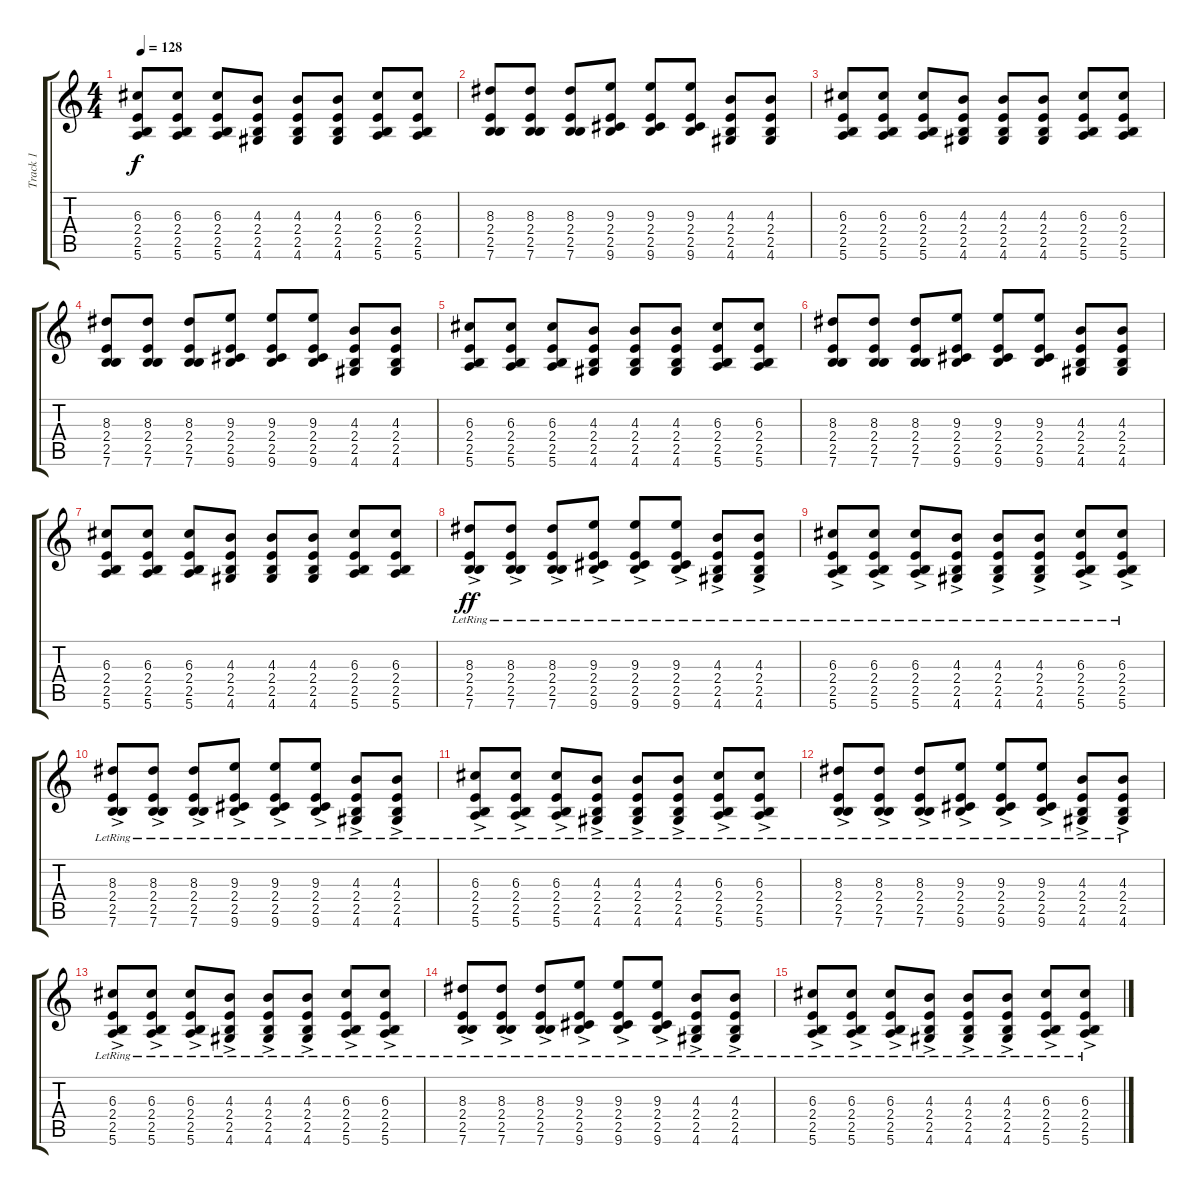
\track ("Track 1" "Track 1") {instrument electricguitarjazz}
\staff {score tabs}
\tuning (E4 B3 G3 D3 A2 E2) {hide}
\ts (4 4)
\tempo 128
\clef g2
\ks c
(6.3 2.4 2.5 5.6).8{dy f} (6.3 2.4 2.5 5.6).8 (6.3 2.4 2.5 5.6).8 (4.3 2.4 2.5 4.6).8 (4.3 2.4 2.5 4.6).8 (4.3 2.4 2.5 4.6).8 (6.3 2.4 2.5 5.6).8 (6.3 2.4 2.5 5.6).8 |
(8.3 2.4 2.5 7.6).8 (8.3 2.4 2.5 7.6).8 (8.3 2.4 2.5 7.6).8 (9.3 2.4 2.5 9.6).8 (9.3 2.4 2.5 9.6).8 (9.3 2.4 2.5 9.6).8 (4.3 2.4 2.5 4.6).8 (4.3 2.4 2.5 4.6).8 |
(6.3 2.4 2.5 5.6).8 (6.3 2.4 2.5 5.6).8 (6.3 2.4 2.5 5.6).8 (4.3 2.4 2.5 4.6).8 (4.3 2.4 2.5 4.6).8 (4.3 2.4 2.5 4.6).8 (6.3 2.4 2.5 5.6).8 (6.3 2.4 2.5 5.6).8 |
(8.3 2.4 2.5 7.6).8 (8.3 2.4 2.5 7.6).8 (8.3 2.4 2.5 7.6).8 (9.3 2.4 2.5 9.6).8 (9.3 2.4 2.5 9.6).8 (9.3 2.4 2.5 9.6).8 (4.3 2.4 2.5 4.6).8 (4.3 2.4 2.5 4.6).8 |
(6.3 2.4 2.5 5.6).8 (6.3 2.4 2.5 5.6).8 (6.3 2.4 2.5 5.6).8 (4.3 2.4 2.5 4.6).8 (4.3 2.4 2.5 4.6).8 (4.3 2.4 2.5 4.6).8 (6.3 2.4 2.5 5.6).8 (6.3 2.4 2.5 5.6).8 |
(8.3 2.4 2.5 7.6).8 (8.3 2.4 2.5 7.6).8 (8.3 2.4 2.5 7.6).8 (9.3 2.4 2.5 9.6).8 (9.3 2.4 2.5 9.6).8 (9.3 2.4 2.5 9.6).8 (4.3 2.4 2.5 4.6).8 (4.3 2.4 2.5 4.6).8 |
(6.3 2.4 2.5 5.6).8 (6.3 2.4 2.5 5.6).8 (6.3 2.4 2.5 5.6).8 (4.3 2.4 2.5 4.6).8 (4.3 2.4 2.5 4.6).8 (4.3 2.4 2.5 4.6).8 (6.3 2.4 2.5 5.6).8 (6.3 2.4 2.5 5.6).8 |
(8.3{ac lr} 2.4{ac lr} 2.5{ac lr} 7.6{ac lr}).8{dy ff} (8.3{ac lr} 2.4{ac lr} 2.5{ac lr} 7.6{ac lr}).8 (8.3{ac lr} 2.4{ac lr} 2.5{ac lr} 7.6{ac lr}).8 (9.3{ac lr} 2.4{ac lr} 2.5{ac lr} 9.6{ac lr}).8 (9.3{ac lr} 2.4{ac lr} 2.5{ac lr} 9.6{ac lr}).8 (9.3{ac lr} 2.4{ac lr} 2.5{ac lr} 9.6{ac lr}).8 (4.3{ac lr} 2.4{ac lr} 2.5{ac lr} 4.6{ac lr}).8 (4.3{ac lr} 2.4{ac lr} 2.5{ac lr} 4.6{ac lr}).8 |
(6.3{ac lr} 2.4{ac lr} 2.5{ac lr} 5.6{ac lr}).8 (6.3{ac lr} 2.4{ac lr} 2.5{ac lr} 5.6{ac lr}).8 (6.3{ac lr} 2.4{ac lr} 2.5{ac lr} 5.6{ac lr}).8 (4.3{ac lr} 2.4{ac lr} 2.5{ac lr} 4.6{ac lr}).8 (4.3{ac lr} 2.4{ac lr} 2.5{ac lr} 4.6{ac lr}).8 (4.3{ac lr} 2.4{ac lr} 2.5{ac lr} 4.6{ac lr}).8 (6.3{ac lr} 2.4{ac lr} 2.5{ac lr} 5.6{ac lr}).8 (6.3{ac lr} 2.4{ac lr} 2.5{ac lr} 5.6{ac lr}).8 |
(8.3{ac lr} 2.4{ac lr} 2.5{ac lr} 7.6{ac lr}).8 (8.3{ac lr} 2.4{ac lr} 2.5{ac lr} 7.6{ac lr}).8 (8.3{ac lr} 2.4{ac lr} 2.5{ac lr} 7.6{ac lr}).8 (9.3{ac lr} 2.4{ac lr} 2.5{ac lr} 9.6{ac lr}).8 (9.3{ac lr} 2.4{ac lr} 2.5{ac lr} 9.6{ac lr}).8 (9.3{ac lr} 2.4{ac lr} 2.5{ac lr} 9.6{ac lr}).8 (4.3{ac lr} 2.4{ac lr} 2.5{ac lr} 4.6{ac lr}).8 (4.3{ac lr} 2.4{ac lr} 2.5{ac lr} 4.6{ac lr}).8 |
(6.3{ac lr} 2.4{ac lr} 2.5{ac lr} 5.6{ac lr}).8 (6.3{ac lr} 2.4{ac lr} 2.5{ac lr} 5.6{ac lr}).8 (6.3{ac lr} 2.4{ac lr} 2.5{ac lr} 5.6{ac lr}).8 (4.3{ac lr} 2.4{ac lr} 2.5{ac lr} 4.6{ac lr}).8 (4.3{ac lr} 2.4{ac lr} 2.5{ac lr} 4.6{ac lr}).8 (4.3{ac lr} 2.4{ac lr} 2.5{ac lr} 4.6{ac lr}).8 (6.3{ac lr} 2.4{ac lr} 2.5{ac lr} 5.6{ac lr}).8 (6.3{ac lr} 2.4{ac lr} 2.5{ac lr} 5.6{ac lr}).8 |
(8.3{ac lr} 2.4{ac lr} 2.5{ac lr} 7.6{ac lr}).8 (8.3{ac lr} 2.4{ac lr} 2.5{ac lr} 7.6{ac lr}).8 (8.3{ac lr} 2.4{ac lr} 2.5{ac lr} 7.6{ac lr}).8 (9.3{ac lr} 2.4{ac lr} 2.5{ac lr} 9.6{ac lr}).8 (9.3{ac lr} 2.4{ac lr} 2.5{ac lr} 9.6{ac lr}).8 (9.3{ac lr} 2.4{ac lr} 2.5{ac lr} 9.6{ac lr}).8 (4.3{ac lr} 2.4{ac lr} 2.5{ac lr} 4.6{ac lr}).8 (4.3{ac lr} 2.4{ac lr} 2.5{ac lr} 4.6{ac lr}).8 |
(6.3{ac lr} 2.4{ac lr} 2.5{ac lr} 5.6{ac lr}).8 (6.3{ac lr} 2.4{ac lr} 2.5{ac lr} 5.6{ac lr}).8 (6.3{ac lr} 2.4{ac lr} 2.5{ac lr} 5.6{ac lr}).8 (4.3{ac lr} 2.4{ac lr} 2.5{ac lr} 4.6{ac lr}).8 (4.3{ac lr} 2.4{ac lr} 2.5{ac lr} 4.6{ac lr}).8 (4.3{ac lr} 2.4{ac lr} 2.5{ac lr} 4.6{ac lr}).8 (6.3{ac lr} 2.4{ac lr} 2.5{ac lr} 5.6{ac lr}).8 (6.3{ac lr} 2.4{ac lr} 2.5{ac lr} 5.6{ac lr}).8 |
(8.3{ac lr} 2.4{ac lr} 2.5{ac lr} 7.6{ac lr}).8 (8.3{ac lr} 2.4{ac lr} 2.5{ac lr} 7.6{ac lr}).8 (8.3{ac lr} 2.4{ac lr} 2.5{ac lr} 7.6{ac lr}).8 (9.3{ac lr} 2.4{ac lr} 2.5{ac lr} 9.6{ac lr}).8 (9.3{ac lr} 2.4{ac lr} 2.5{ac lr} 9.6{ac lr}).8 (9.3{ac lr} 2.4{ac lr} 2.5{ac lr} 9.6{ac lr}).8 (4.3{ac lr} 2.4{ac lr} 2.5{ac lr} 4.6{ac lr}).8 (4.3{ac lr} 2.4{ac lr} 2.5{ac lr} 4.6{ac lr}).8 |
(6.3{ac lr} 2.4{ac lr} 2.5{ac lr} 5.6{ac lr}).8 (6.3{ac lr} 2.4{ac lr} 2.5{ac lr} 5.6{ac lr}).8 (6.3{ac lr} 2.4{ac lr} 2.5{ac lr} 5.6{ac lr}).8 (4.3{ac lr} 2.4{ac lr} 2.5{ac lr} 4.6{ac lr}).8 (4.3{ac lr} 2.4{ac lr} 2.5{ac lr} 4.6{ac lr}).8 (4.3{ac lr} 2.4{ac lr} 2.5{ac lr} 4.6{ac lr}).8 (6.3{ac lr} 2.4{ac lr} 2.5{ac lr} 5.6{ac lr}).8 (6.3{ac lr} 2.4{ac lr} 2.5{ac lr} 5.6{ac lr}).8
